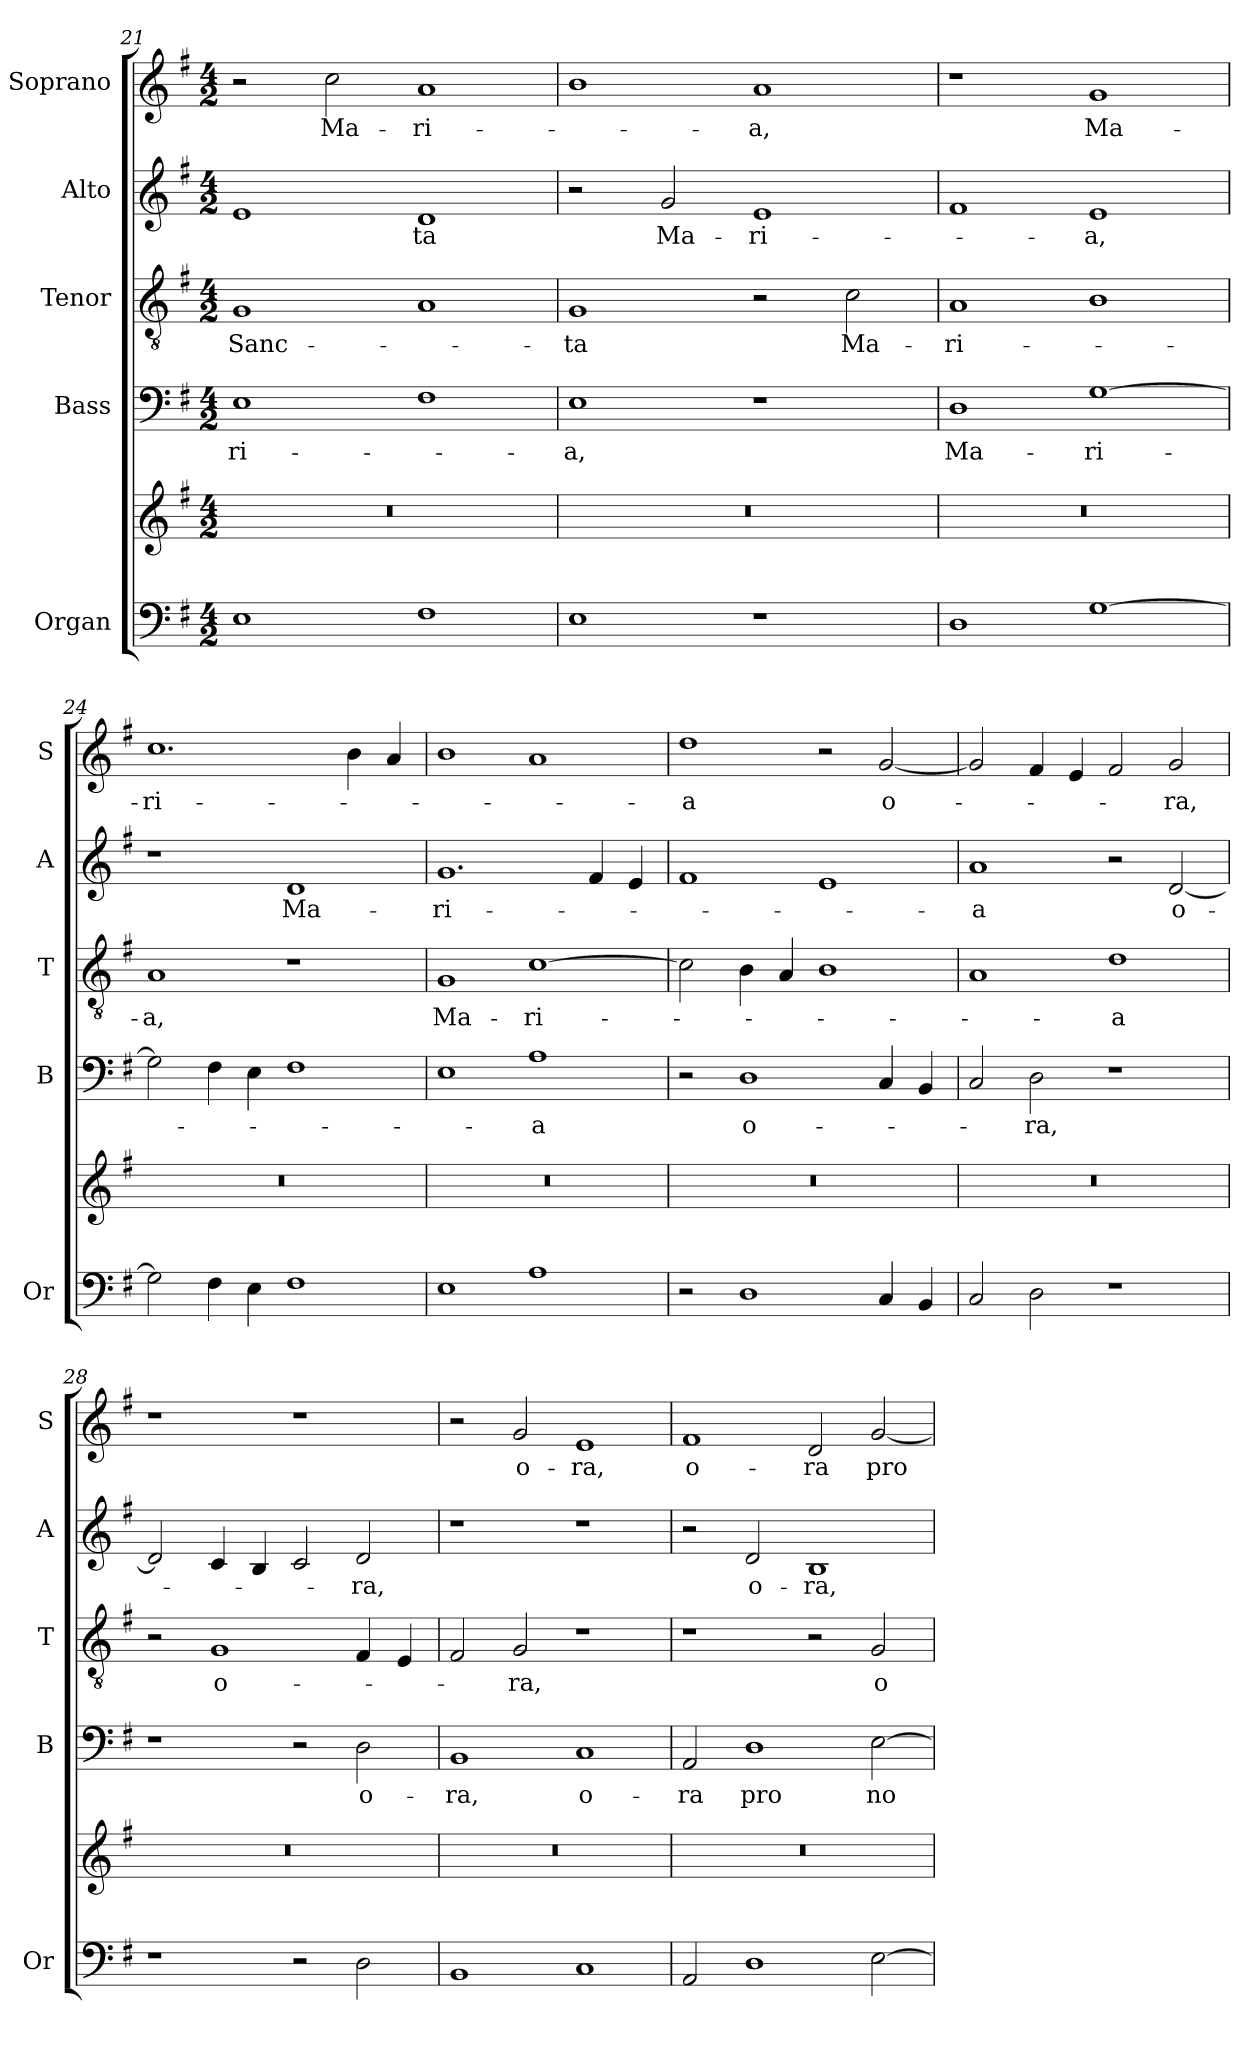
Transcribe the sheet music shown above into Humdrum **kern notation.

**kern	**kern	**kern	**text	**kern	**text	**kern	**text	**kern	**text
*part5	*part5	*part4	*part4	*part3	*part3	*part2	*part2	*part1	*part1
*staff6	*staff5	*staff4	*staff4	*staff3	*staff3	*staff2	*staff2	*staff1	*staff1
*I"Organ	*	*I"Bass	*	*I"Tenor	*	*I"Alto	*	*I"Soprano	*
*I'Or	*	*I'B	*	*I'T	*	*I'A	*	*I'S	*
!!LO:LB:g=z
*clefF4	*clefG2	*clefF4	*	*clefGv2	*	*clefG2	*	*clefG2	*
*k[f#]	*k[f#]	*k[f#]	*	*k[f#]	*	*k[f#]	*	*k[f#]	*
*G:	*G:	*G:	*	*G:	*	*G:	*	*G:	*
*M4/2	*M4/2	*M4/2	*	*M4/2	*	*M4/2	*	*M4/2	*
=21	=21	=21	=21	=21	=21	=21	=21	=21	=21
!	!	!	!LO:LY:b	!	!LO:LY:b	!	!	!	!
1E	0r	1E	-ri-	1G	Sanc-	1e	.	2r	.
!	!	!	!	!	!	!	!	!	!LO:LY:b
.	.	.	.	.	.	.	.	2cc\	Ma-
!	!	!	!	!	!	!	!LO:LY:b	!	!LO:LY:b
1F#	.	1F#	.	1A	.	1d	-ta	1a	-ri-
=22	=22	=22	=22	=22	=22	=22	=22	=22	=22
!	!	!	!LO:LY:b	!	!LO:LY:b	!	!	!	!
1E	0r	1E	-a,	1G	-ta	2r	.	1b	.
!	!	!	!	!	!	!	!LO:LY:b	!	!
.	.	.	.	.	.	2g/	Ma-	.	.
!	!	!	!	!	!	!	!LO:LY:b	!	!LO:LY:b
1r	.	1r	.	2r	.	1e	-ri-	1a	-a,
!	!	!	!	!	!LO:LY:b	!	!	!	!
.	.	.	.	2c\	Ma-	.	.	.	.
=23	=23	=23	=23	=23	=23	=23	=23	=23	=23
!	!	!	!LO:LY:b	!	!LO:LY:b	!	!	!	!
1D	0r	1D	Ma-	1A	-ri-	1f#	.	1r	.
!	!	!	!LO:LY:b	!	!	!	!LO:LY:b	!	!LO:LY:b
[1G	.	[1G	-ri-	1B	.	1e	-a,	1g	Ma-
=24	=24	=24	=24	=24	=24	=24	=24	=24	=24
!	!	!	!	!	!LO:LY:b	!	!	!	!LO:LY:b
2G\]	0r	2G\]	.	1A	-a,	1r	.	1.cc	-ri-
4F#\	.	4F#\	.	.	.	.	.	.	.
4E\	.	4E\	.	.	.	.	.	.	.
!	!	!	!	!	!	!	!LO:LY:b	!	!
1F#	.	1F#	.	1r	.	1d	Ma-	.	.
.	.	.	.	.	.	.	.	4b\	.
.	.	.	.	.	.	.	.	4a/	.
=25	=25	=25	=25	=25	=25	=25	=25	=25	=25
!	!	!	!	!	!LO:LY:b	!	!LO:LY:b	!	!
1E	0r	1E	.	1G	Ma-	1.g	-ri-	1b	.
!	!	!	!LO:LY:b	!	!LO:LY:b	!	!	!	!
1A	.	1A	-a	[1c	-ri-	.	.	1a	.
.	.	.	.	.	.	4f#/	.	.	.
.	.	.	.	.	.	4e/	.	.	.
!!LO:LB:g=z
=26	=26	=26	=26	=26	=26	=26	=26	=26	=26
!	!	!	!	!	!	!	!	!	!LO:LY:b
2r	0r	2r	.	2c\]	.	1f#	.	1dd	-a
!	!	!	!LO:LY:b	!	!	!	!	!	!
1D	.	1D	o-	4B\	.	.	.	.	.
.	.	.	.	4A/	.	.	.	.	.
.	.	.	.	1B	.	1e	.	2r	.
!	!	!	!	!	!	!	!	!	!LO:LY:b
4C/	.	4C/	.	.	.	.	.	[2g/	o-
4BB/	.	4BB/	.	.	.	.	.	.	.
=27	=27	=27	=27	=27	=27	=27	=27	=27	=27
!	!	!	!	!	!	!	!LO:LY:b	!	!
2C/	0r	2C/	.	1A	.	1a	-a	2g/]	.
!	!	!	!LO:LY:b	!	!	!	!	!	!
2D\	.	2D\	-ra,	.	.	.	.	4f#/	.
.	.	.	.	.	.	.	.	4e/	.
!	!	!	!	!	!LO:LY:b	!	!	!	!
1r	.	1r	.	1d	-a	2r	.	2f#/	.
!	!	!	!	!	!	!	!LO:LY:b	!	!LO:LY:b
.	.	.	.	.	.	[2d/	o-	2g/	-ra,
=28	=28	=28	=28	=28	=28	=28	=28	=28	=28
1r	0r	1r	.	2r	.	2d/]	.	1r	.
!	!	!	!	!	!LO:LY:b	!	!	!	!
.	.	.	.	1G	o-	4c/	.	.	.
.	.	.	.	.	.	4B/	.	.	.
2r	.	2r	.	.	.	2c/	.	1r	.
!	!	!	!LO:LY:b	!	!	!	!LO:LY:b	!	!
2D\	.	2D\	o-	4F#/	.	2d/	-ra,	.	.
.	.	.	.	4E/	.	.	.	.	.
=29	=29	=29	=29	=29	=29	=29	=29	=29	=29
!	!	!	!LO:LY:b	!	!	!	!	!	!
1BB	0r	1BB	-ra,	2F#/	.	1r	.	2r	.
!	!	!	!	!	!LO:LY:b	!	!	!	!LO:LY:b
.	.	.	.	2G/	-ra,	.	.	2g/	o-
!	!	!	!LO:LY:b	!	!	!	!	!	!LO:LY:b
1C	.	1C	o-	1r	.	1r	.	1e	-ra,
=30	=30	=30	=30	=30	=30	=30	=30	=30	=30
!	!	!	!LO:LY:b	!	!	!	!	!	!LO:LY:b
2AA/	0r	2AA/	-ra	1r	.	2r	.	1f#	o-
!	!	!	!LO:LY:b	!	!	!	!LO:LY:b	!	!
1D	.	1D	pro	.	.	2d/	o-	.	.
!	!	!	!	!	!	!	!LO:LY:b	!	!LO:LY:b
.	.	.	.	2r	.	1B	-ra,	2d/	-ra
!	!	!	!LO:LY:b	!	!LO:LY:b	!	!	!	!LO:LY:b
[2E\	.	[2E\	no-	2G/	o-	.	.	[2g/	pro
=	=	=	=	=	=	=	=	=	=
*-	*-	*-	*-	*-	*-	*-	*-	*-	*-
